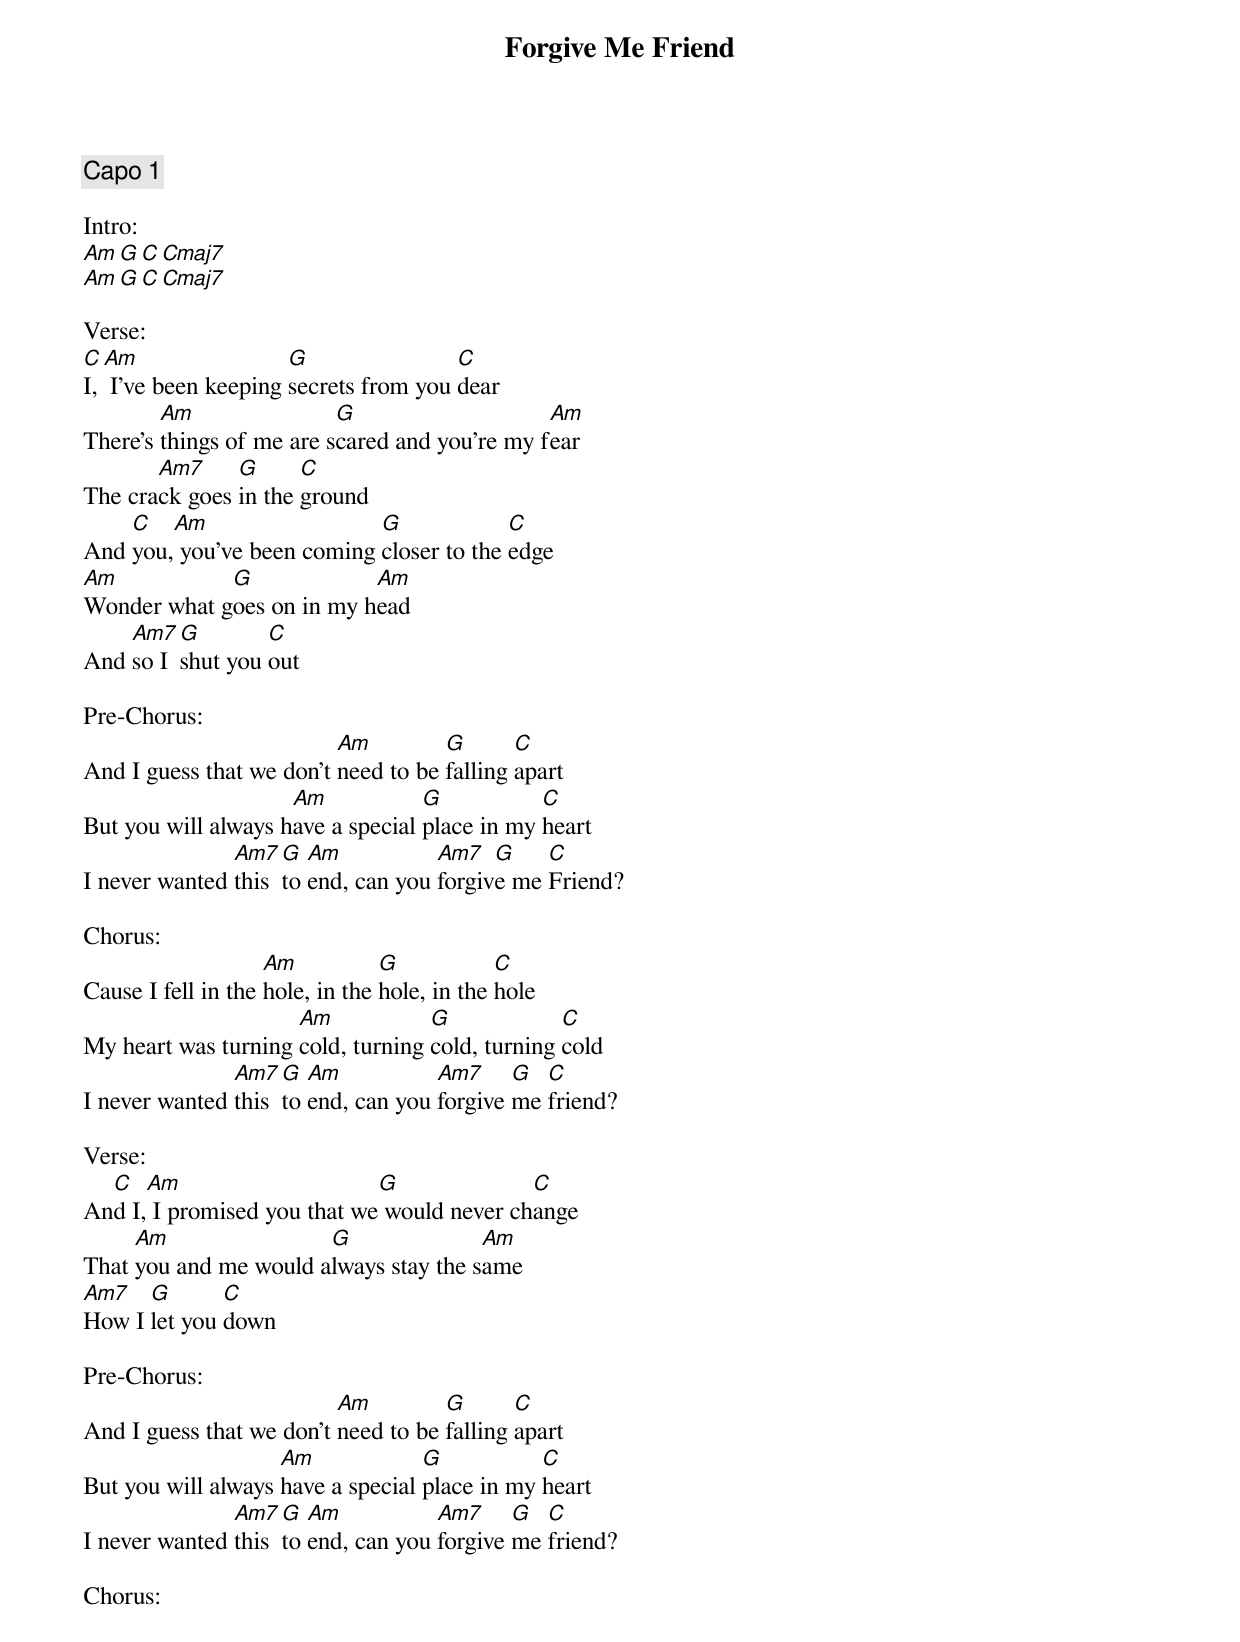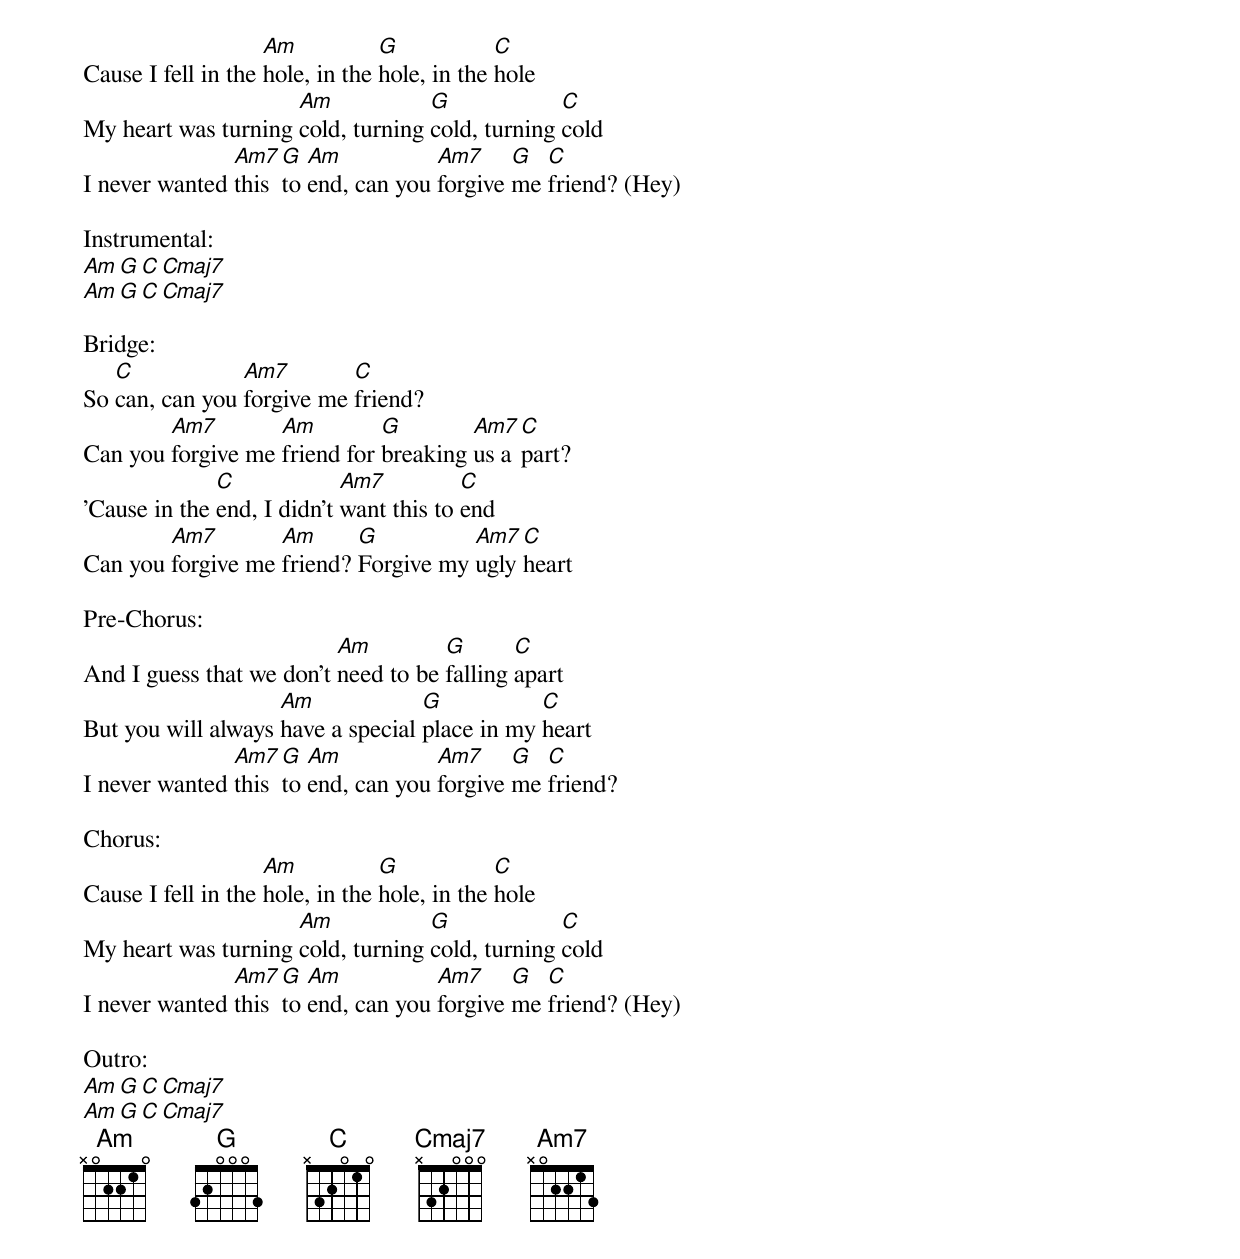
{title:Forgive Me Friend}
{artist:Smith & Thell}
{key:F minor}
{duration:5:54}
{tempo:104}
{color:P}

{comment: Capo 1}

Intro:
[Am][G][C][Cmaj7]
[Am][G][C][Cmaj7]

Verse:
[C]I,[Am] I've been keeping [G]secrets from you [C]dear
There's [Am]things of me are s[G]cared and you're my f[Am]ear
The cra[Am7]ck goes [G]in the [C]ground
And [C]you,[Am] you've been coming [G]closer to the [C]edge
[Am]Wonder what g[G]oes on in my h[Am]ead
And [Am7]so I [G]shut you [C]out

Pre-Chorus:
And I guess that we don't [Am]need to be [G]falling [C]apart
But you will always h[Am]ave a special [G]place in my [C]heart
I never wanted [Am7]this [G]to [Am]end, can you [Am7]forgiv[G]e me [C]Friend?

Chorus:
Cause I fell in the [Am]hole, in the [G]hole, in the [C]hole
My heart was turning [Am]cold, turning [G]cold, turning [C]cold
I never wanted [Am7]this [G]to [Am]end, can you [Am7]forgive [G]me [C]friend?

Verse:
An[C]d I,[Am] I promised you that we[G] would never ch[C]ange
That [Am]you and me would a[G]lways stay the s[Am]ame
[Am7]How I [G]let you [C]down

Pre-Chorus:
And I guess that we don't [Am]need to be [G]falling [C]apart
But you will always [Am]have a special [G]place in my [C]heart
I never wanted [Am7]this [G]to [Am]end, can you [Am7]forgive [G]me [C]friend?

Chorus:
Cause I fell in the [Am]hole, in the [G]hole, in the [C]hole
My heart was turning [Am]cold, turning [G]cold, turning [C]cold
I never wanted [Am7]this [G]to [Am]end, can you [Am7]forgive [G]me [C]friend? (Hey)

Instrumental:
[Am][G][C][Cmaj7]
[Am][G][C][Cmaj7]

Bridge:
So [C]can, can you [Am7]forgive me [C]friend?
Can you [Am7]forgive me [Am]friend for [G]breaking [Am7]us a[C]part?
'Cause in the [C]end, I didn't [Am7]want this to [C]end
Can you [Am7]forgive me [Am]friend? [G]Forgive my [Am7]ugly [C]heart

Pre-Chorus:
And I guess that we don't [Am]need to be [G]falling [C]apart
But you will always [Am]have a special [G]place in my [C]heart
I never wanted [Am7]this [G]to [Am]end, can you [Am7]forgive [G]me [C]friend?

Chorus:
Cause I fell in the [Am]hole, in the [G]hole, in the [C]hole
My heart was turning [Am]cold, turning [G]cold, turning [C]cold
I never wanted [Am7]this [G]to [Am]end, can you [Am7]forgive [G]me [C]friend? (Hey)

Outro:
[Am][G][C][Cmaj7]
[Am][G][C][Cmaj7]
